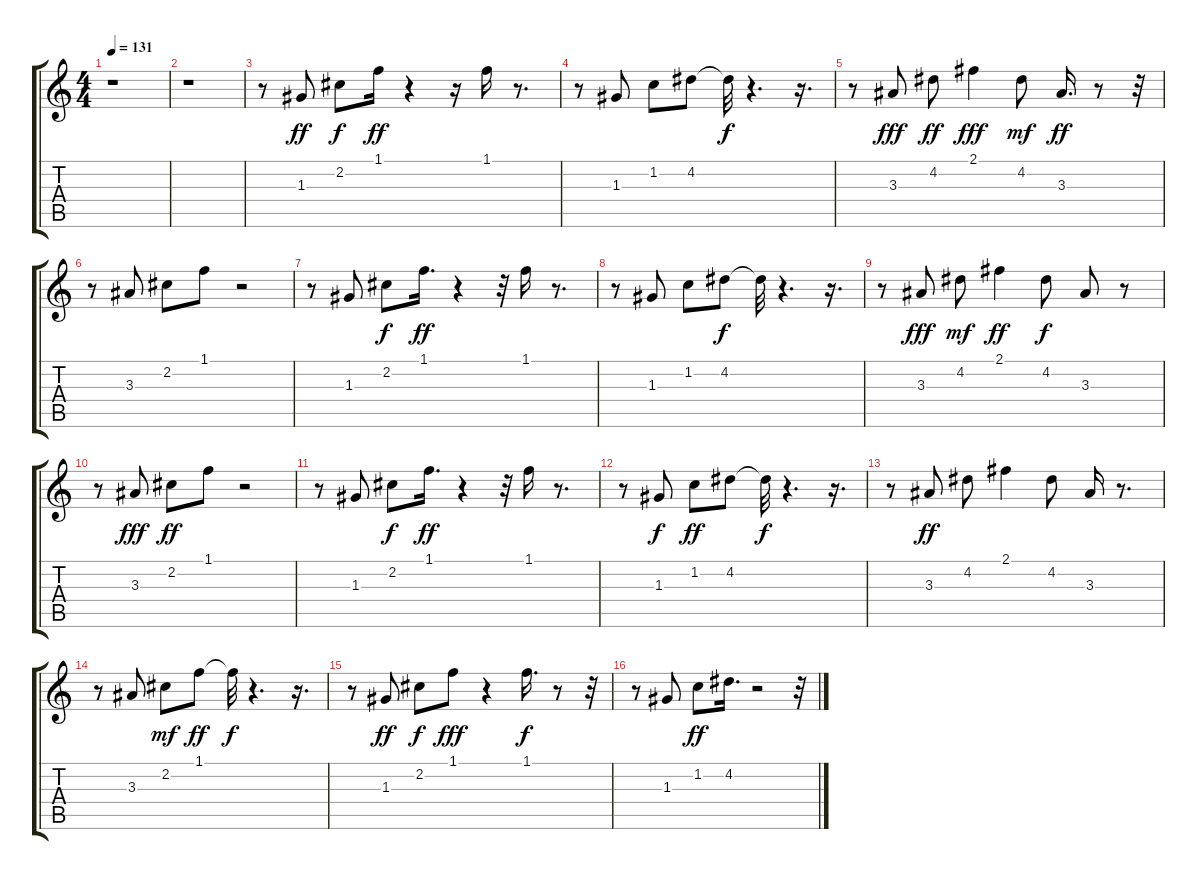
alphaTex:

\track "" {instrument electricguitarclean}
\staff {score tabs}
\tuning (E4 B3 G3 D3 A2 E2) {hide}
\ts (4 4)
\tempo 131
\clef g2
\ks c
r.1{dy ff} |
r.1 |
r.8 1.3.8 2.2.8{dy f} 1.1.16{dy ff} r.4 r.16 1.1.16 r.8{d} |
r.8 1.3.8 1.2.8 4.2.8 4.2{t}.32{dy f} r.4{d} r.16{d} |
r.8 3.3.8{dy fff} 4.2.8{dy ff} 2.1.4{dy fff} 4.2.8{dy mf} 3.3.16{d dy ff} r.8 r.32 |
r.8 3.3.8 2.2.8 1.1.8 r.2 |
r.8 1.3.8 2.2.8{dy f} 1.1.16{d dy ff} r.4 r.32 1.1.16 r.8{d} |
r.8 1.3.8 1.2.8 4.2.8{dy f} 4.2{t}.32 r.4{d} r.16{d} |
r.8 3.3.8{dy fff} 4.2.8{dy mf} 2.1.4{dy ff} 4.2.8{dy f} 3.3.8 r.8 |
r.8 3.3.8{dy fff} 2.2.8{dy ff} 1.1.8 r.2 |
r.8 1.3.8 2.2.8{dy f} 1.1.16{d dy ff} r.4 r.32 1.1.16 r.8{d} |
r.8 1.3.8{dy f} 1.2.8{dy ff} 4.2.8 4.2{t}.32{dy f} r.4{d} r.16{d} |
r.8 3.3.8{dy ff} 4.2.8 2.1.4 4.2.8 3.3.16 r.8{d} |
r.8 3.3.8 2.2.8{dy mf} 1.1.8{dy ff} 1.1{t}.32{dy f} r.4{d} r.16{d} |
r.8 1.3.8{dy ff} 2.2.8{dy f} 1.1.8{dy fff} r.4 1.1.16{d dy f} r.8 r.32 |
r.8 1.3.8 1.2.8{dy ff} 4.2.16{d} r.2 r.32
